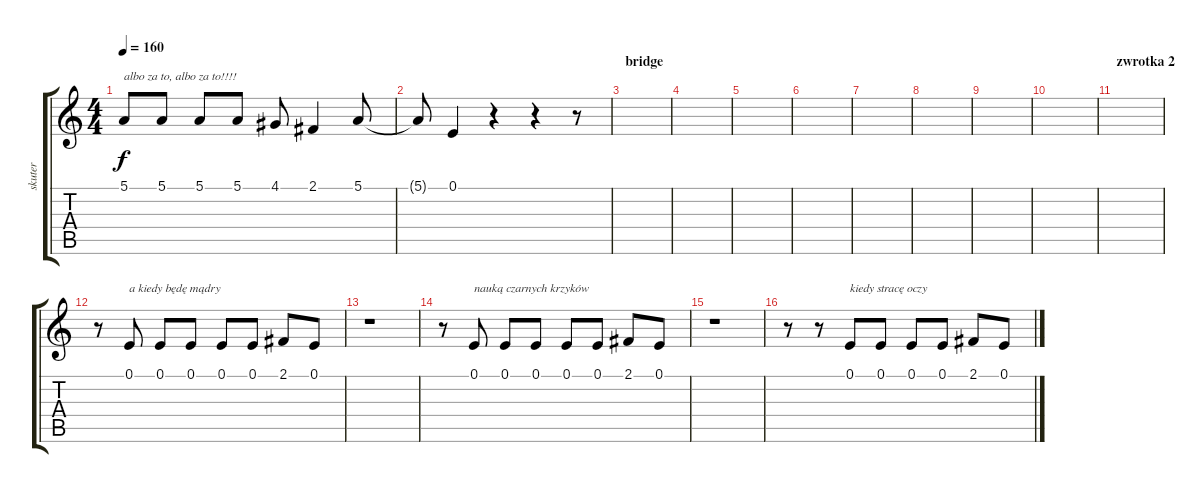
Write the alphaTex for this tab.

\track ("skuter" "skuter") {instrument voiceoohs}
\staff {score tabs}
\tuning (E4 B3 G3 D3 A2 E2) {hide}
\ts (4 4)
\tempo 160
\clef g2
\ks c
5.1.8{txt "albo za to, albo za to!!!!" dy f} 5.1.8 5.1.8 5.1.8 4.1.8 2.1.4 5.1.8 |
5.1{t}.8 0.1.4 r.4 r.4 r.8 |
\section ("" "bridge")
|
|
|
|
|
|
|
|
\section ("" "zwrotka 2")
|
r.8 0.1.8{txt "a kiedy będę mądry"} 0.1.8 0.1.8 0.1.8 0.1.8 2.1.8 0.1.8 |
r.1 |
r.8 0.1.8{txt "nauką czarnych krzyków"} 0.1.8 0.1.8 0.1.8 0.1.8 2.1.8 0.1.8 |
r.1 |
r.8 r.8 0.1.8{txt "kiedy stracę oczy"} 0.1.8 0.1.8 0.1.8 2.1.8 0.1.8
